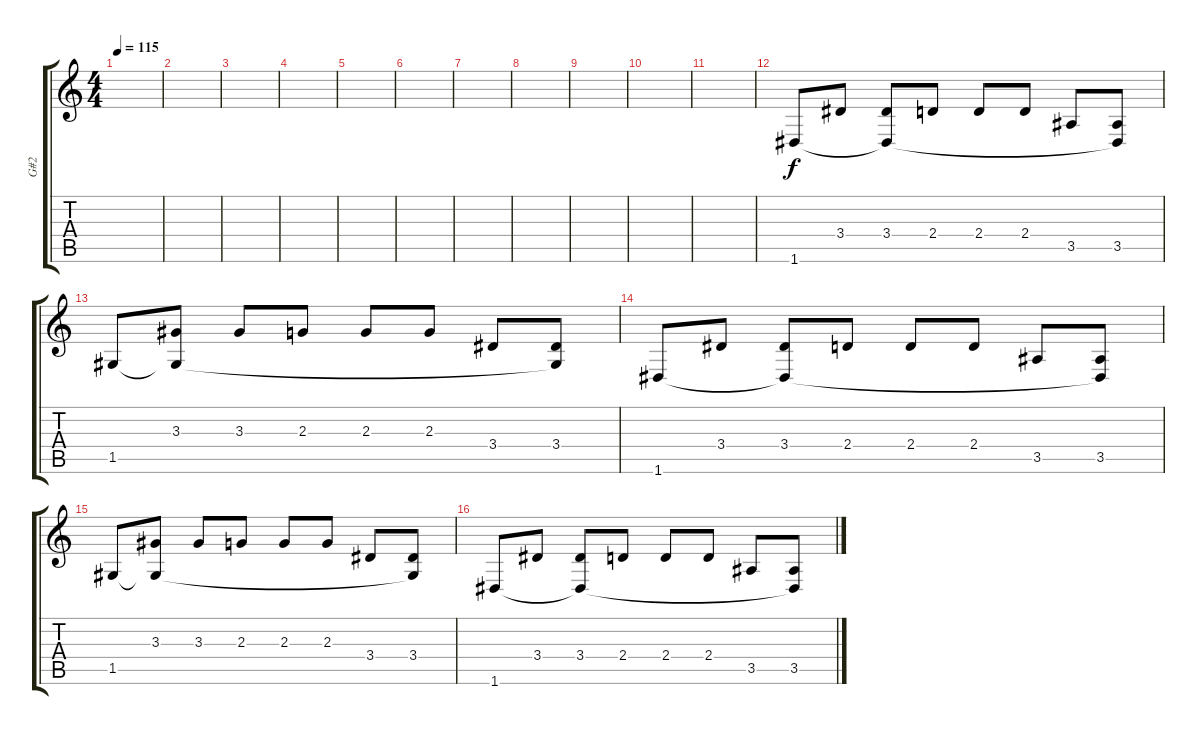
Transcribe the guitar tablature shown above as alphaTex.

\track ("G#2" "G#2") {instrument distortionguitar}
\staff {score tabs}
\tuning (D4 A3 F3 C3 G2 D2) {hide}
\ts (4 4)
\tempo 115
\clef g2
\ks c
|
|
|
|
|
|
|
|
|
|
|
1.6.8{volume 9} 3.4.8 (3.4 1.6{t}).8 2.4.8 2.4.8 2.4.8 3.5.8 (3.5 1.6{t}).8 |
1.5.8 (3.3 1.5{t}).8 3.3.8 2.3.8 2.3.8 2.3.8 3.4.8 (3.4 1.5{t}).8 |
1.6.8 3.4.8 (3.4 1.6{t}).8 2.4.8 2.4.8 2.4.8 3.5.8 (3.5 1.6{t}).8 |
1.5.8 (3.3 1.5{t}).8 3.3.8 2.3.8 2.3.8 2.3.8 3.4.8 (3.4 1.5{t}).8 |
1.6.8 3.4.8 (3.4 1.6{t}).8 2.4.8 2.4.8 2.4.8 3.5.8 (3.5 1.6{t}).8
